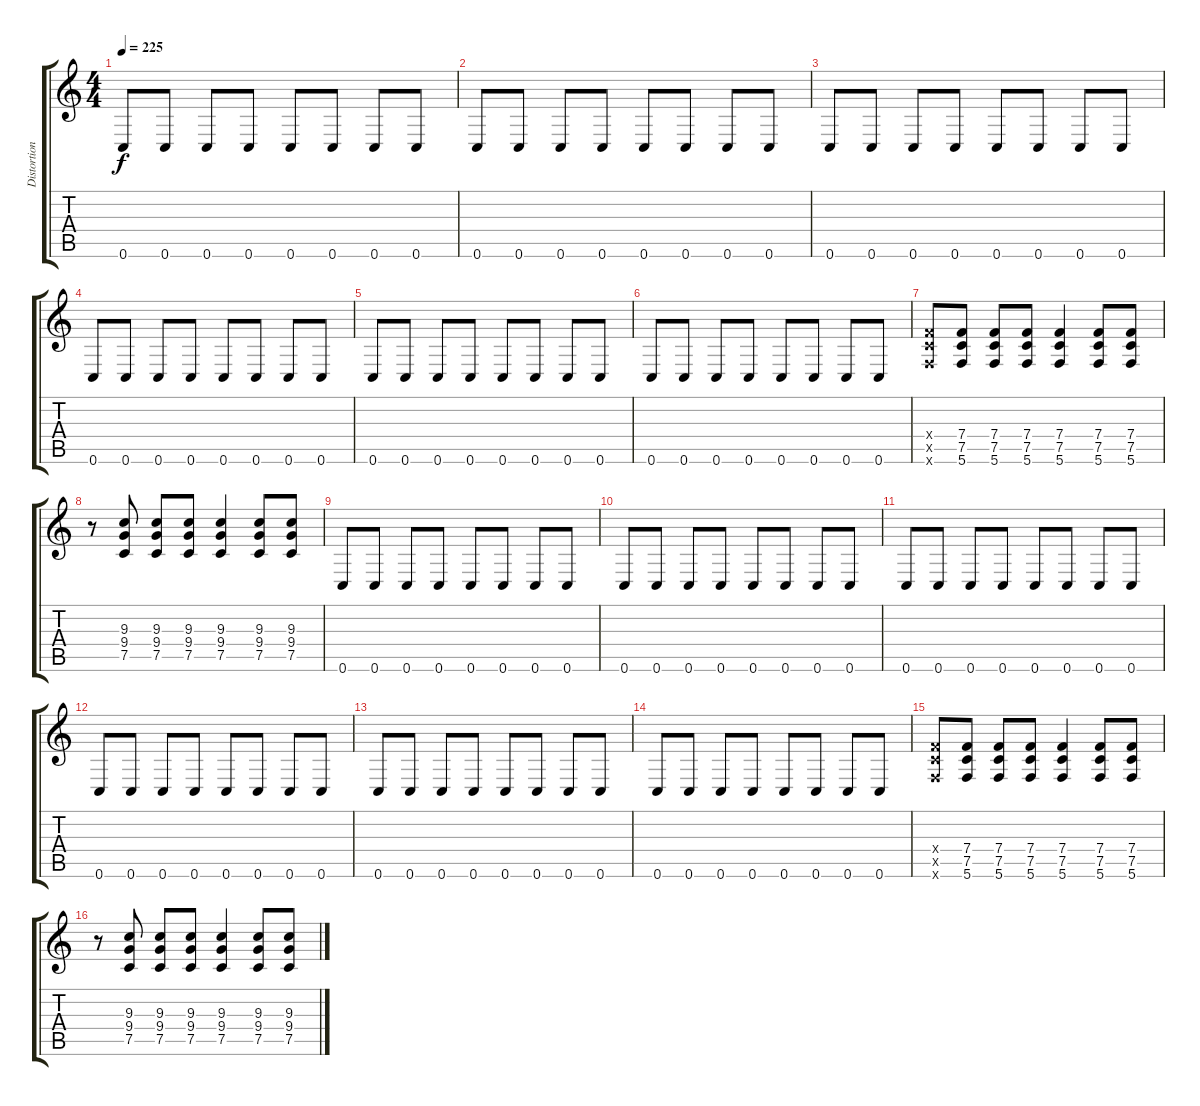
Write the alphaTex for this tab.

\track ("Distortion I" "Distortion") {instrument distortionguitar}
\staff {score tabs}
\tuning (C4 G3 Eb3 Bb2 F2 C2) {hide}
\ts (4 4)
\tempo 225
\clef g2
\ks c
0.6.8{dy f volume 7} 0.6.8 0.6.8 0.6.8 0.6.8 0.6.8 0.6.8 0.6.8 |
0.6.8 0.6.8 0.6.8 0.6.8 0.6.8 0.6.8 0.6.8 0.6.8 |
0.6.8 0.6.8 0.6.8 0.6.8 0.6.8 0.6.8 0.6.8 0.6.8 |
0.6.8 0.6.8 0.6.8 0.6.8 0.6.8 0.6.8 0.6.8 0.6.8 |
0.6.8{volume 5} 0.6.8 0.6.8 0.6.8 0.6.8 0.6.8 0.6.8 0.6.8 |
0.6.8 0.6.8 0.6.8 0.6.8 0.6.8 0.6.8 0.6.8 0.6.8 |
(7.4{x} 7.5{x} 5.6{x}).8 (7.4 7.5 5.6).8 (7.4 7.5 5.6).8 (7.4 7.5 5.6).8 (7.4 7.5 5.6).4 (7.4 7.5 5.6).8 (7.4 7.5 5.6).8 |
r.8 (9.3 9.4 7.5).8 (9.3 9.4 7.5).8 (9.3 9.4 7.5).8 (9.3 9.4 7.5).4 (9.3 9.4 7.5).8 (9.3 9.4 7.5).8 |
0.6.8{volume 4} 0.6.8 0.6.8 0.6.8 0.6.8 0.6.8 0.6.8 0.6.8 |
0.6.8 0.6.8 0.6.8 0.6.8 0.6.8 0.6.8 0.6.8 0.6.8 |
0.6.8 0.6.8 0.6.8 0.6.8 0.6.8 0.6.8 0.6.8 0.6.8 |
0.6.8 0.6.8 0.6.8 0.6.8 0.6.8 0.6.8 0.6.8 0.6.8 |
0.6.8{volume 4} 0.6.8 0.6.8 0.6.8 0.6.8 0.6.8 0.6.8 0.6.8 |
0.6.8 0.6.8 0.6.8 0.6.8 0.6.8 0.6.8 0.6.8 0.6.8 |
(7.4{x} 7.5{x} 5.6{x}).8 (7.4 7.5 5.6).8 (7.4 7.5 5.6).8 (7.4 7.5 5.6).8 (7.4 7.5 5.6).4 (7.4 7.5 5.6).8 (7.4 7.5 5.6).8 |
r.8 (9.3 9.4 7.5).8 (9.3 9.4 7.5).8 (9.3 9.4 7.5).8 (9.3 9.4 7.5).4 (9.3 9.4 7.5).8 (9.3 9.4 7.5).8
